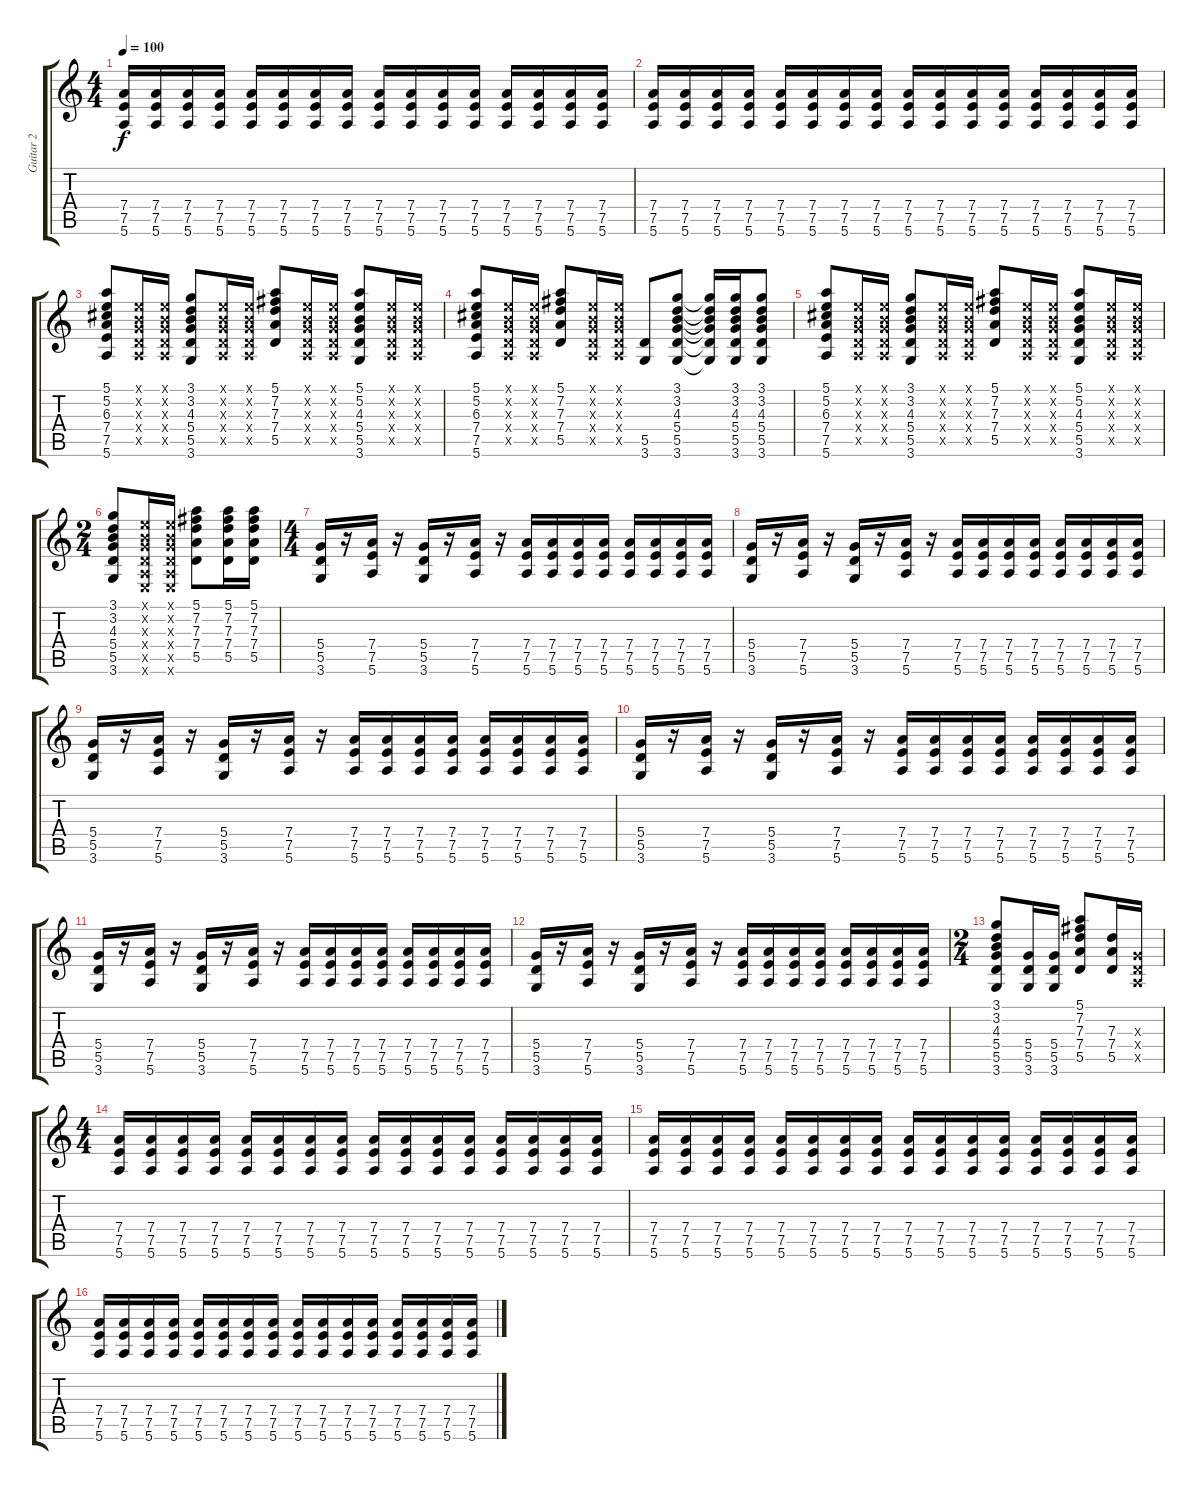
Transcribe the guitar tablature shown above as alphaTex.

\track ("Guitar 2" "Guitar 2") {instrument acousticguitarsteel}
\staff {score tabs}
\tuning (E4 B3 G3 D3 A2 E2) {hide}
\ts (4 4)
\tempo 100
\clef g2
\ks c
(7.4 7.5 5.6).16{dy f} (7.4 7.5 5.6).16 (7.4 7.5 5.6).16 (7.4 7.5 5.6).16 (7.4 7.5 5.6).16 (7.4 7.5 5.6).16 (7.4 7.5 5.6).16 (7.4 7.5 5.6).16 (7.4 7.5 5.6).16 (7.4 7.5 5.6).16 (7.4 7.5 5.6).16 (7.4 7.5 5.6).16 (7.4 7.5 5.6).16 (7.4 7.5 5.6).16 (7.4 7.5 5.6).16 (7.4 7.5 5.6).16 |
(7.4 7.5 5.6).16 (7.4 7.5 5.6).16 (7.4 7.5 5.6).16 (7.4 7.5 5.6).16 (7.4 7.5 5.6).16 (7.4 7.5 5.6).16 (7.4 7.5 5.6).16 (7.4 7.5 5.6).16 (7.4 7.5 5.6).16 (7.4 7.5 5.6).16 (7.4 7.5 5.6).16 (7.4 7.5 5.6).16 (7.4 7.5 5.6).16 (7.4 7.5 5.6).16 (7.4 7.5 5.6).16 (7.4 7.5 5.6).16 |
(5.1 5.2 6.3 7.4 7.5 5.6).8 (0.1{x} 0.2{x} 0.3{x} 0.4{x} 0.5{x}).16 (0.1{x} 0.2{x} 0.3{x} 0.4{x} 0.5{x}).16 (3.1 3.2 4.3 5.4 5.5 3.6).8 (0.1{x} 0.2{x} 0.3{x} 0.4{x} 0.5{x}).16 (0.1{x} 0.2{x} 0.3{x} 0.4{x} 0.5{x}).16 (5.1 7.2 7.3 7.4 5.5).8 (0.1{x} 0.2{x} 0.3{x} 0.4{x} 0.5{x}).16 (0.1{x} 0.2{x} 0.3{x} 0.4{x} 0.5{x}).16 (5.1 5.2 4.3 5.4 5.5 3.6).8 (0.1{x} 0.2{x} 0.3{x} 0.4{x} 0.5{x}).16 (0.1{x} 0.2{x} 0.3{x} 0.4{x} 0.5{x}).16 |
(5.1 5.2 6.3 7.4 7.5 5.6).8 (0.1{x} 0.2{x} 0.3{x} 0.4{x} 0.5{x}).16 (0.1{x} 0.2{x} 0.3{x} 0.4{x} 0.5{x}).16 (5.1 7.2 7.3 7.4 5.5).8 (0.1{x} 0.2{x} 0.3{x} 0.4{x} 0.5{x}).16 (0.1{x} 0.2{x} 0.3{x} 0.4{x} 0.5{x}).16 (5.5 3.6).8 (3.1 3.2 4.3 5.4 5.5 3.6).8 (3.1{t} 3.2{t} 4.3{t} 5.4{t} 5.5{t} 3.6{t}).16 (3.1 3.2 4.3 5.4 5.5 3.6).16 (3.1 3.2 4.3 5.4 5.5 3.6).8 |
(5.1 5.2 6.3 7.4 7.5 5.6).8 (0.1{x} 0.2{x} 0.3{x} 0.4{x} 0.5{x}).16 (0.1{x} 0.2{x} 0.3{x} 0.4{x} 0.5{x}).16 (3.1 3.2 4.3 5.4 5.5 3.6).8 (0.1{x} 0.2{x} 0.3{x} 0.4{x} 0.5{x}).16 (0.1{x} 0.2{x} 0.3{x} 0.4{x} 0.5{x}).16 (5.1 7.2 7.3 7.4 5.5).8 (0.1{x} 0.2{x} 0.3{x} 0.4{x} 0.5{x}).16 (0.1{x} 0.2{x} 0.3{x} 0.4{x} 0.5{x}).16 (5.1 5.2 4.3 5.4 5.5 3.6).8 (0.1{x} 0.2{x} 0.3{x} 0.4{x} 0.5{x}).16 (0.1{x} 0.2{x} 0.3{x} 0.4{x} 0.5{x}).16 |
\ts (2 4)
(3.1 3.2 4.3 5.4 5.5 3.6).8 (0.1{x} 0.2{x} 0.3{x} 0.4{x} 0.5{x} 0.6{x}).16 (0.1{x} 0.2{x} 0.3{x} 0.4{x} 0.5{x} 0.6{x}).16 (5.1 7.2 7.3 7.4 5.5).8 (5.1 7.2 7.3 7.4 5.5).16 (5.1 7.2 7.3 7.4 5.5).16 |
\ts (4 4)
(5.4 5.5 3.6).16 r.16 (7.4 7.5 5.6).16 r.16 (5.4 5.5 3.6).16 r.16 (7.4 7.5 5.6).16 r.16 (7.4 7.5 5.6).16 (7.4 7.5 5.6).16 (7.4 7.5 5.6).16 (7.4 7.5 5.6).16 (7.4 7.5 5.6).16 (7.4 7.5 5.6).16 (7.4 7.5 5.6).16 (7.4 7.5 5.6).16 |
(5.4 5.5 3.6).16 r.16 (7.4 7.5 5.6).16 r.16 (5.4 5.5 3.6).16 r.16 (7.4 7.5 5.6).16 r.16 (7.4 7.5 5.6).16 (7.4 7.5 5.6).16 (7.4 7.5 5.6).16 (7.4 7.5 5.6).16 (7.4 7.5 5.6).16 (7.4 7.5 5.6).16 (7.4 7.5 5.6).16 (7.4 7.5 5.6).16 |
(5.4 5.5 3.6).16 r.16 (7.4 7.5 5.6).16 r.16 (5.4 5.5 3.6).16 r.16 (7.4 7.5 5.6).16 r.16 (7.4 7.5 5.6).16 (7.4 7.5 5.6).16 (7.4 7.5 5.6).16 (7.4 7.5 5.6).16 (7.4 7.5 5.6).16 (7.4 7.5 5.6).16 (7.4 7.5 5.6).16 (7.4 7.5 5.6).16 |
(5.4 5.5 3.6).16 r.16 (7.4 7.5 5.6).16 r.16 (5.4 5.5 3.6).16 r.16 (7.4 7.5 5.6).16 r.16 (7.4 7.5 5.6).16 (7.4 7.5 5.6).16 (7.4 7.5 5.6).16 (7.4 7.5 5.6).16 (7.4 7.5 5.6).16 (7.4 7.5 5.6).16 (7.4 7.5 5.6).16 (7.4 7.5 5.6).16 |
(5.4 5.5 3.6).16 r.16 (7.4 7.5 5.6).16 r.16 (5.4 5.5 3.6).16 r.16 (7.4 7.5 5.6).16 r.16 (7.4 7.5 5.6).16 (7.4 7.5 5.6).16 (7.4 7.5 5.6).16 (7.4 7.5 5.6).16 (7.4 7.5 5.6).16 (7.4 7.5 5.6).16 (7.4 7.5 5.6).16 (7.4 7.5 5.6).16 |
(5.4 5.5 3.6).16 r.16 (7.4 7.5 5.6).16 r.16 (5.4 5.5 3.6).16 r.16 (7.4 7.5 5.6).16 r.16 (7.4 7.5 5.6).16 (7.4 7.5 5.6).16 (7.4 7.5 5.6).16 (7.4 7.5 5.6).16 (7.4 7.5 5.6).16 (7.4 7.5 5.6).16 (7.4 7.5 5.6).16 (7.4 7.5 5.6).16 |
\ts (2 4)
(3.1 3.2 4.3 5.4 5.5 3.6).8 (5.4 5.5 3.6).16 (5.4 5.5 3.6).16 (5.1 7.2 7.3 7.4 5.5).8 (7.3 7.4 5.5).16 (0.3{x} 0.4{x} 0.5{x}).16 |
\ts (4 4)
(7.4 7.5 5.6).16 (7.4 7.5 5.6).16 (7.4 7.5 5.6).16 (7.4 7.5 5.6).16 (7.4 7.5 5.6).16 (7.4 7.5 5.6).16 (7.4 7.5 5.6).16 (7.4 7.5 5.6).16 (7.4 7.5 5.6).16 (7.4 7.5 5.6).16 (7.4 7.5 5.6).16 (7.4 7.5 5.6).16 (7.4 7.5 5.6).16 (7.4 7.5 5.6).16 (7.4 7.5 5.6).16 (7.4 7.5 5.6).16 |
(7.4 7.5 5.6).16 (7.4 7.5 5.6).16 (7.4 7.5 5.6).16 (7.4 7.5 5.6).16 (7.4 7.5 5.6).16 (7.4 7.5 5.6).16 (7.4 7.5 5.6).16 (7.4 7.5 5.6).16 (7.4 7.5 5.6).16 (7.4 7.5 5.6).16 (7.4 7.5 5.6).16 (7.4 7.5 5.6).16 (7.4 7.5 5.6).16 (7.4 7.5 5.6).16 (7.4 7.5 5.6).16 (7.4 7.5 5.6).16 |
(7.4 7.5 5.6).16 (7.4 7.5 5.6).16 (7.4 7.5 5.6).16 (7.4 7.5 5.6).16 (7.4 7.5 5.6).16 (7.4 7.5 5.6).16 (7.4 7.5 5.6).16 (7.4 7.5 5.6).16 (7.4 7.5 5.6).16 (7.4 7.5 5.6).16 (7.4 7.5 5.6).16 (7.4 7.5 5.6).16 (7.4 7.5 5.6).16 (7.4 7.5 5.6).16 (7.4 7.5 5.6).16 (7.4 7.5 5.6).16
